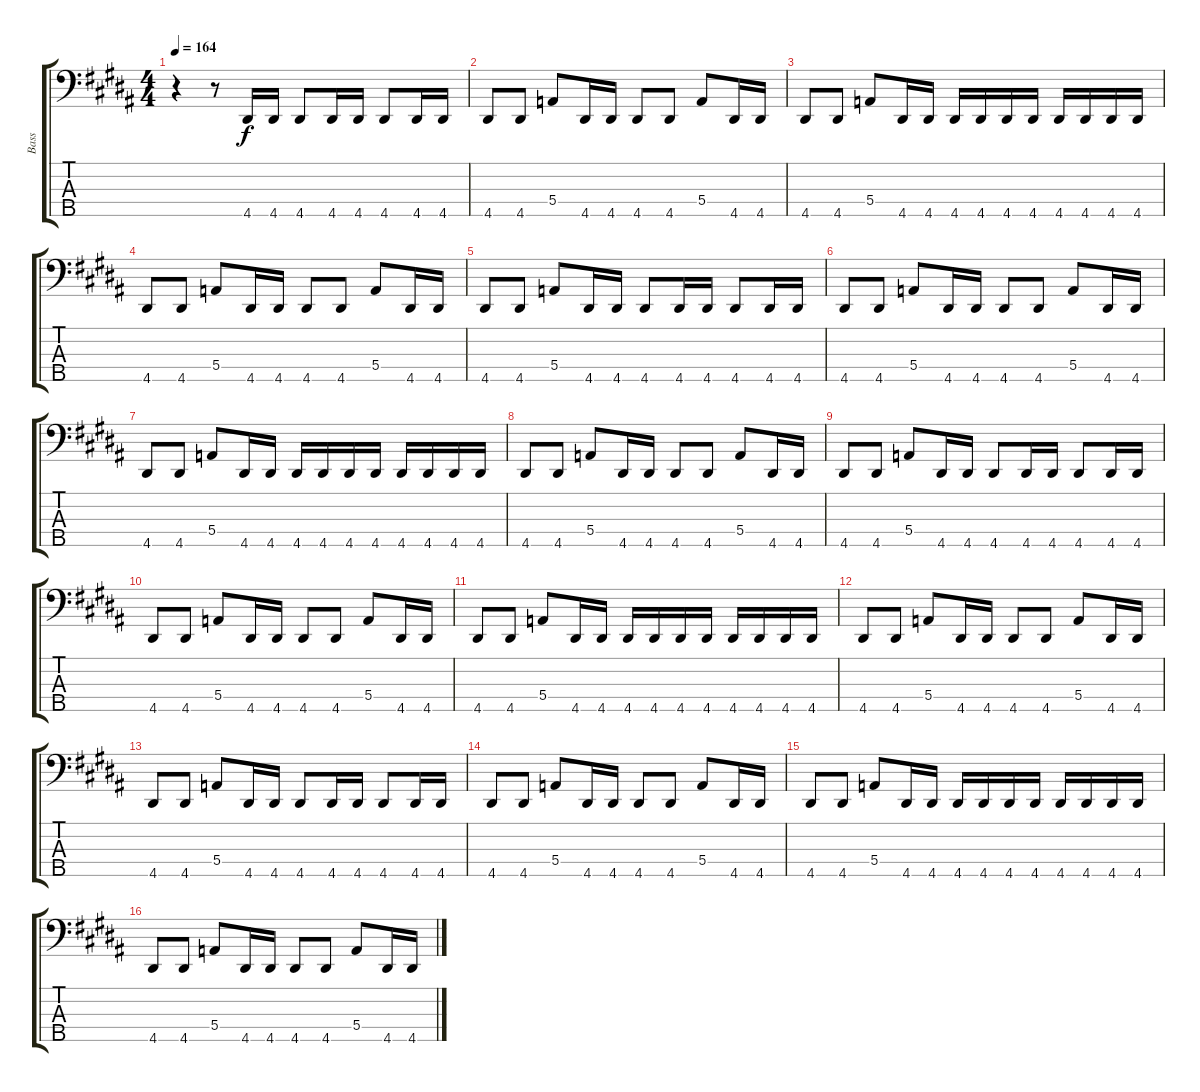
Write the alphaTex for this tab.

\track ("Bass" "Bass") {instrument electricbasspick}
\staff {score tabs}
\tuning (Gb2 D2 A1 E1 B0) {hide}
\ts (4 4)
\tempo 164
\clef f4
\ks g#minor
r.4{dy f} r.8 4.5.16 4.5.16 4.5.8 4.5.16 4.5.16 4.5.8 4.5.16 4.5.16 |
4.5.8 4.5.8 5.4.8 4.5.16 4.5.16 4.5.8 4.5.8 5.4.8 4.5.16 4.5.16 |
4.5.8 4.5.8 5.4.8 4.5.16 4.5.16 4.5.16 4.5.16 4.5.16 4.5.16 4.5.16 4.5.16 4.5.16 4.5.16 |
4.5.8 4.5.8 5.4.8 4.5.16 4.5.16 4.5.8 4.5.8 5.4.8 4.5.16 4.5.16 |
4.5.8 4.5.8 5.4.8 4.5.16 4.5.16 4.5.8 4.5.16 4.5.16 4.5.8 4.5.16 4.5.16 |
4.5.8 4.5.8 5.4.8 4.5.16 4.5.16 4.5.8 4.5.8 5.4.8 4.5.16 4.5.16 |
4.5.8 4.5.8 5.4.8 4.5.16 4.5.16 4.5.16 4.5.16 4.5.16 4.5.16 4.5.16 4.5.16 4.5.16 4.5.16 |
4.5.8 4.5.8 5.4.8 4.5.16 4.5.16 4.5.8 4.5.8 5.4.8 4.5.16 4.5.16 |
4.5.8 4.5.8 5.4.8 4.5.16 4.5.16 4.5.8 4.5.16 4.5.16 4.5.8 4.5.16 4.5.16 |
4.5.8 4.5.8 5.4.8 4.5.16 4.5.16 4.5.8 4.5.8 5.4.8 4.5.16 4.5.16 |
4.5.8 4.5.8 5.4.8 4.5.16 4.5.16 4.5.16 4.5.16 4.5.16 4.5.16 4.5.16 4.5.16 4.5.16 4.5.16 |
4.5.8 4.5.8 5.4.8 4.5.16 4.5.16 4.5.8 4.5.8 5.4.8 4.5.16 4.5.16 |
4.5.8 4.5.8 5.4.8 4.5.16 4.5.16 4.5.8 4.5.16 4.5.16 4.5.8 4.5.16 4.5.16 |
4.5.8 4.5.8 5.4.8 4.5.16 4.5.16 4.5.8 4.5.8 5.4.8 4.5.16 4.5.16 |
4.5.8 4.5.8 5.4.8 4.5.16 4.5.16 4.5.16 4.5.16 4.5.16 4.5.16 4.5.16 4.5.16 4.5.16 4.5.16 |
4.5.8 4.5.8 5.4.8 4.5.16 4.5.16 4.5.8 4.5.8 5.4.8 4.5.16 4.5.16
